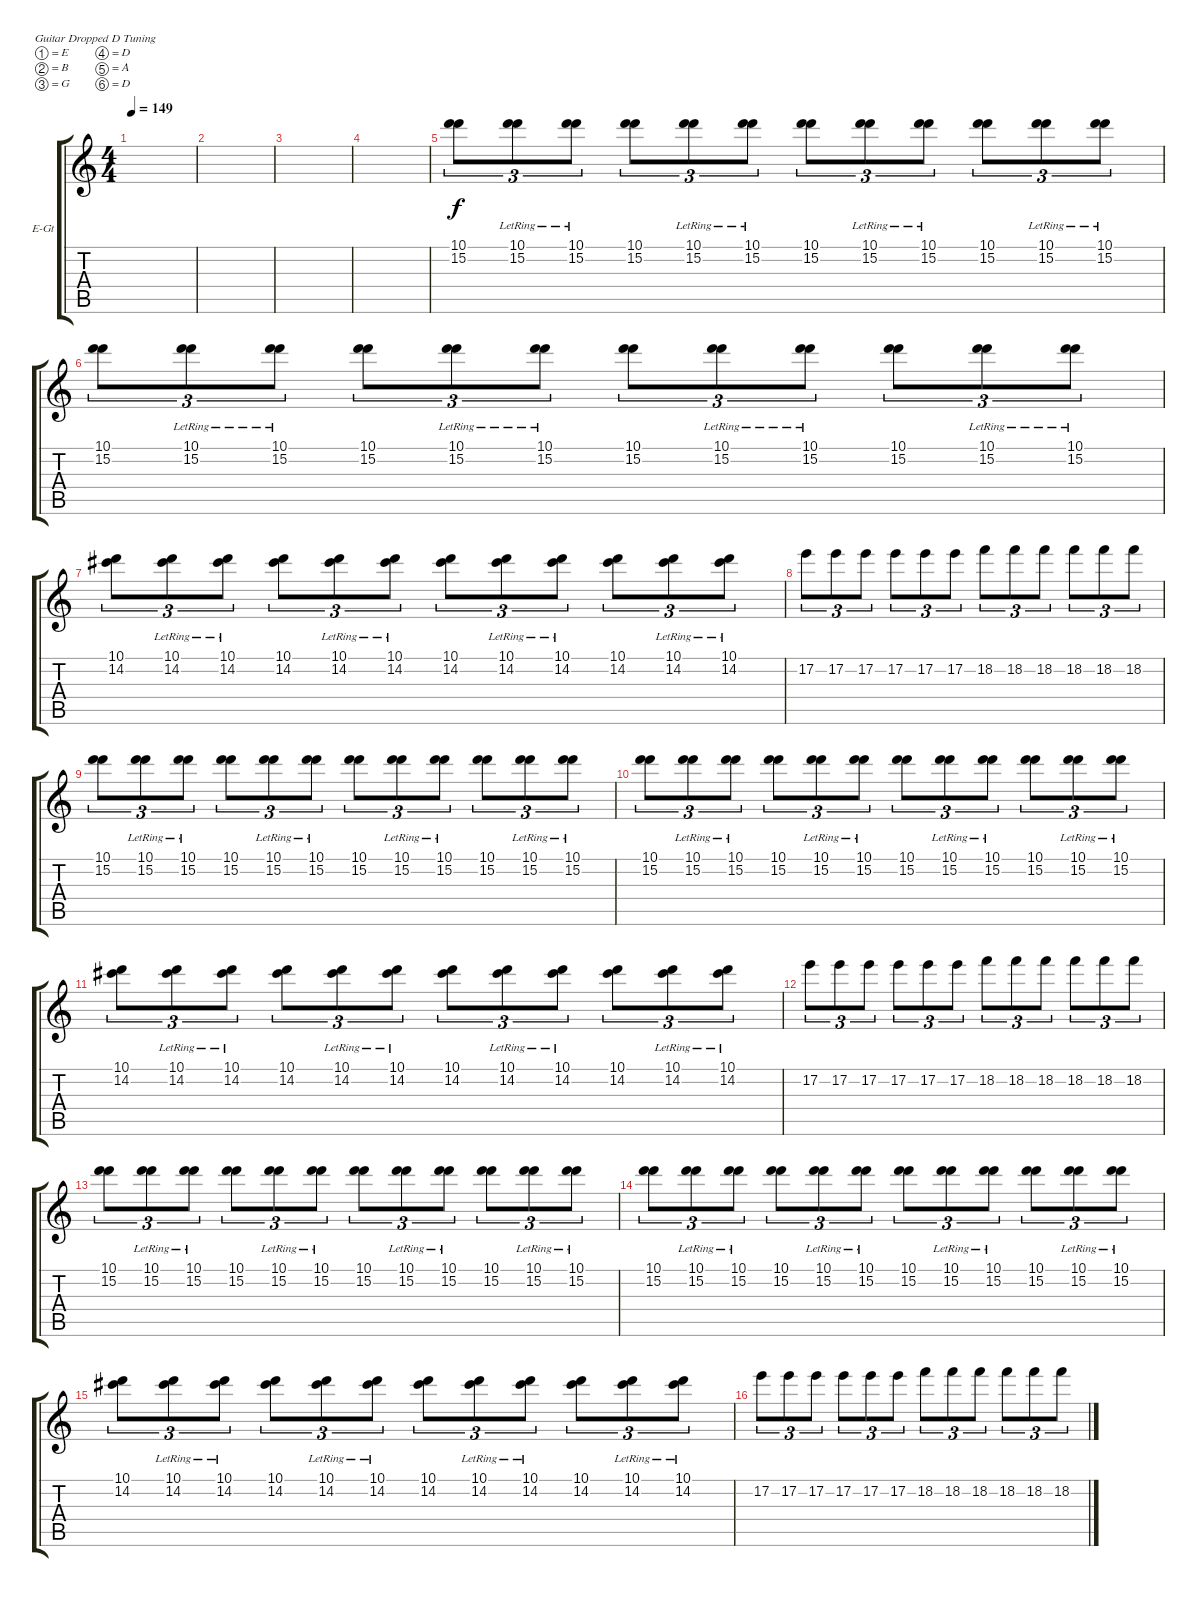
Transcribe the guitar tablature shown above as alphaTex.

\defaultSystemsLayout 4
\bracketExtendMode groupsimilarinstruments
\firstSystemTrackNameOrientation horizontal
\otherSystemsTrackNameOrientation horizontal
\track ("Mark Morton II" "E-Gt") {instrument distortionguitar}
\staff {score tabs}
\tuning (E4 B3 G3 D3 A2 D2)
\ts (4 4)
\tempo 149
\clef g2
\ks c
|
|
|
|
(15.2 10.1).8{tu (3 2)} (15.2{lr} 10.1).8{tu (3 2)} (15.2{lr} 10.1).8{tu (3 2)} (10.1 15.2).8{tu (3 2)} (15.2{lr} 10.1).8{tu (3 2)} (15.2{lr} 10.1).8{tu (3 2)} (10.1 15.2).8{tu (3 2)} (15.2{lr} 10.1).8{tu (3 2)} (15.2{lr} 10.1).8{tu (3 2)} (10.1 15.2).8{tu (3 2)} (15.2{lr} 10.1).8{tu (3 2)} (15.2{lr} 10.1).8{tu (3 2)} |
(15.2 10.1).8{tu (3 2)} (15.2{lr} 10.1).8{tu (3 2)} (15.2{lr} 10.1).8{tu (3 2)} (10.1 15.2).8{tu (3 2)} (15.2{lr} 10.1).8{tu (3 2)} (15.2{lr} 10.1).8{tu (3 2)} (10.1 15.2).8{tu (3 2)} (15.2{lr} 10.1).8{tu (3 2)} (15.2{lr} 10.1).8{tu (3 2)} (10.1 15.2).8{tu (3 2)} (15.2{lr} 10.1).8{tu (3 2)} (15.2{lr} 10.1).8{tu (3 2)} |
(10.1 14.2).8{tu (3 2)} (14.2{lr} 10.1).8{tu (3 2)} (14.2{lr} 10.1).8{tu (3 2)} (10.1 14.2).8{tu (3 2)} (14.2{lr} 10.1).8{tu (3 2)} (14.2{lr} 10.1).8{tu (3 2)} (10.1 14.2).8{tu (3 2)} (14.2{lr} 10.1).8{tu (3 2)} (14.2{lr} 10.1).8{tu (3 2)} (10.1 14.2).8{tu (3 2)} (14.2{lr} 10.1).8{tu (3 2)} (14.2{lr} 10.1).8{tu (3 2)} |
17.2.8{tu (3 2)} 17.2.8{tu (3 2)} 17.2.8{tu (3 2)} 17.2.8{tu (3 2)} 17.2.8{tu (3 2)} 17.2.8{tu (3 2)} 18.2.8{tu (3 2)} 18.2.8{tu (3 2)} 18.2.8{tu (3 2)} 18.2.8{tu (3 2)} 18.2.8{tu (3 2)} 18.2.8{tu (3 2)} |
(15.2 10.1).8{tu (3 2)} (15.2{lr} 10.1).8{tu (3 2)} (15.2{lr} 10.1).8{tu (3 2)} (10.1 15.2).8{tu (3 2)} (15.2{lr} 10.1).8{tu (3 2)} (15.2{lr} 10.1).8{tu (3 2)} (10.1 15.2).8{tu (3 2)} (15.2{lr} 10.1).8{tu (3 2)} (15.2{lr} 10.1).8{tu (3 2)} (10.1 15.2).8{tu (3 2)} (15.2{lr} 10.1).8{tu (3 2)} (15.2{lr} 10.1).8{tu (3 2)} |
(15.2 10.1).8{tu (3 2)} (15.2{lr} 10.1).8{tu (3 2)} (15.2{lr} 10.1).8{tu (3 2)} (10.1 15.2).8{tu (3 2)} (15.2{lr} 10.1).8{tu (3 2)} (15.2{lr} 10.1).8{tu (3 2)} (10.1 15.2).8{tu (3 2)} (15.2{lr} 10.1).8{tu (3 2)} (15.2{lr} 10.1).8{tu (3 2)} (10.1 15.2).8{tu (3 2)} (15.2{lr} 10.1).8{tu (3 2)} (15.2{lr} 10.1).8{tu (3 2)} |
(10.1 14.2).8{tu (3 2)} (14.2{lr} 10.1).8{tu (3 2)} (14.2{lr} 10.1).8{tu (3 2)} (10.1 14.2).8{tu (3 2)} (14.2{lr} 10.1).8{tu (3 2)} (14.2{lr} 10.1).8{tu (3 2)} (10.1 14.2).8{tu (3 2)} (14.2{lr} 10.1).8{tu (3 2)} (14.2{lr} 10.1).8{tu (3 2)} (10.1 14.2).8{tu (3 2)} (14.2{lr} 10.1).8{tu (3 2)} (14.2{lr} 10.1).8{tu (3 2)} |
17.2.8{tu (3 2)} 17.2.8{tu (3 2)} 17.2.8{tu (3 2)} 17.2.8{tu (3 2)} 17.2.8{tu (3 2)} 17.2.8{tu (3 2)} 18.2.8{tu (3 2)} 18.2.8{tu (3 2)} 18.2.8{tu (3 2)} 18.2.8{tu (3 2)} 18.2.8{tu (3 2)} 18.2.8{tu (3 2)} |
(15.2 10.1).8{tu (3 2)} (15.2{lr} 10.1).8{tu (3 2)} (15.2{lr} 10.1).8{tu (3 2)} (10.1 15.2).8{tu (3 2)} (15.2{lr} 10.1).8{tu (3 2)} (15.2{lr} 10.1).8{tu (3 2)} (10.1 15.2).8{tu (3 2)} (15.2{lr} 10.1).8{tu (3 2)} (15.2{lr} 10.1).8{tu (3 2)} (10.1 15.2).8{tu (3 2)} (15.2{lr} 10.1).8{tu (3 2)} (15.2{lr} 10.1).8{tu (3 2)} |
(15.2 10.1).8{tu (3 2)} (15.2{lr} 10.1).8{tu (3 2)} (15.2{lr} 10.1).8{tu (3 2)} (10.1 15.2).8{tu (3 2)} (15.2{lr} 10.1).8{tu (3 2)} (15.2{lr} 10.1).8{tu (3 2)} (10.1 15.2).8{tu (3 2)} (15.2{lr} 10.1).8{tu (3 2)} (15.2{lr} 10.1).8{tu (3 2)} (10.1 15.2).8{tu (3 2)} (15.2{lr} 10.1).8{tu (3 2)} (15.2{lr} 10.1).8{tu (3 2)} |
(10.1 14.2).8{tu (3 2)} (14.2{lr} 10.1).8{tu (3 2)} (14.2{lr} 10.1).8{tu (3 2)} (10.1 14.2).8{tu (3 2)} (14.2{lr} 10.1).8{tu (3 2)} (14.2{lr} 10.1).8{tu (3 2)} (10.1 14.2).8{tu (3 2)} (14.2{lr} 10.1).8{tu (3 2)} (14.2{lr} 10.1).8{tu (3 2)} (10.1 14.2).8{tu (3 2)} (14.2{lr} 10.1).8{tu (3 2)} (14.2{lr} 10.1).8{tu (3 2)} |
17.2.8{tu (3 2)} 17.2.8{tu (3 2)} 17.2.8{tu (3 2)} 17.2.8{tu (3 2)} 17.2.8{tu (3 2)} 17.2.8{tu (3 2)} 18.2.8{tu (3 2)} 18.2.8{tu (3 2)} 18.2.8{tu (3 2)} 18.2.8{tu (3 2)} 18.2.8{tu (3 2)} 18.2.8{tu (3 2)}
